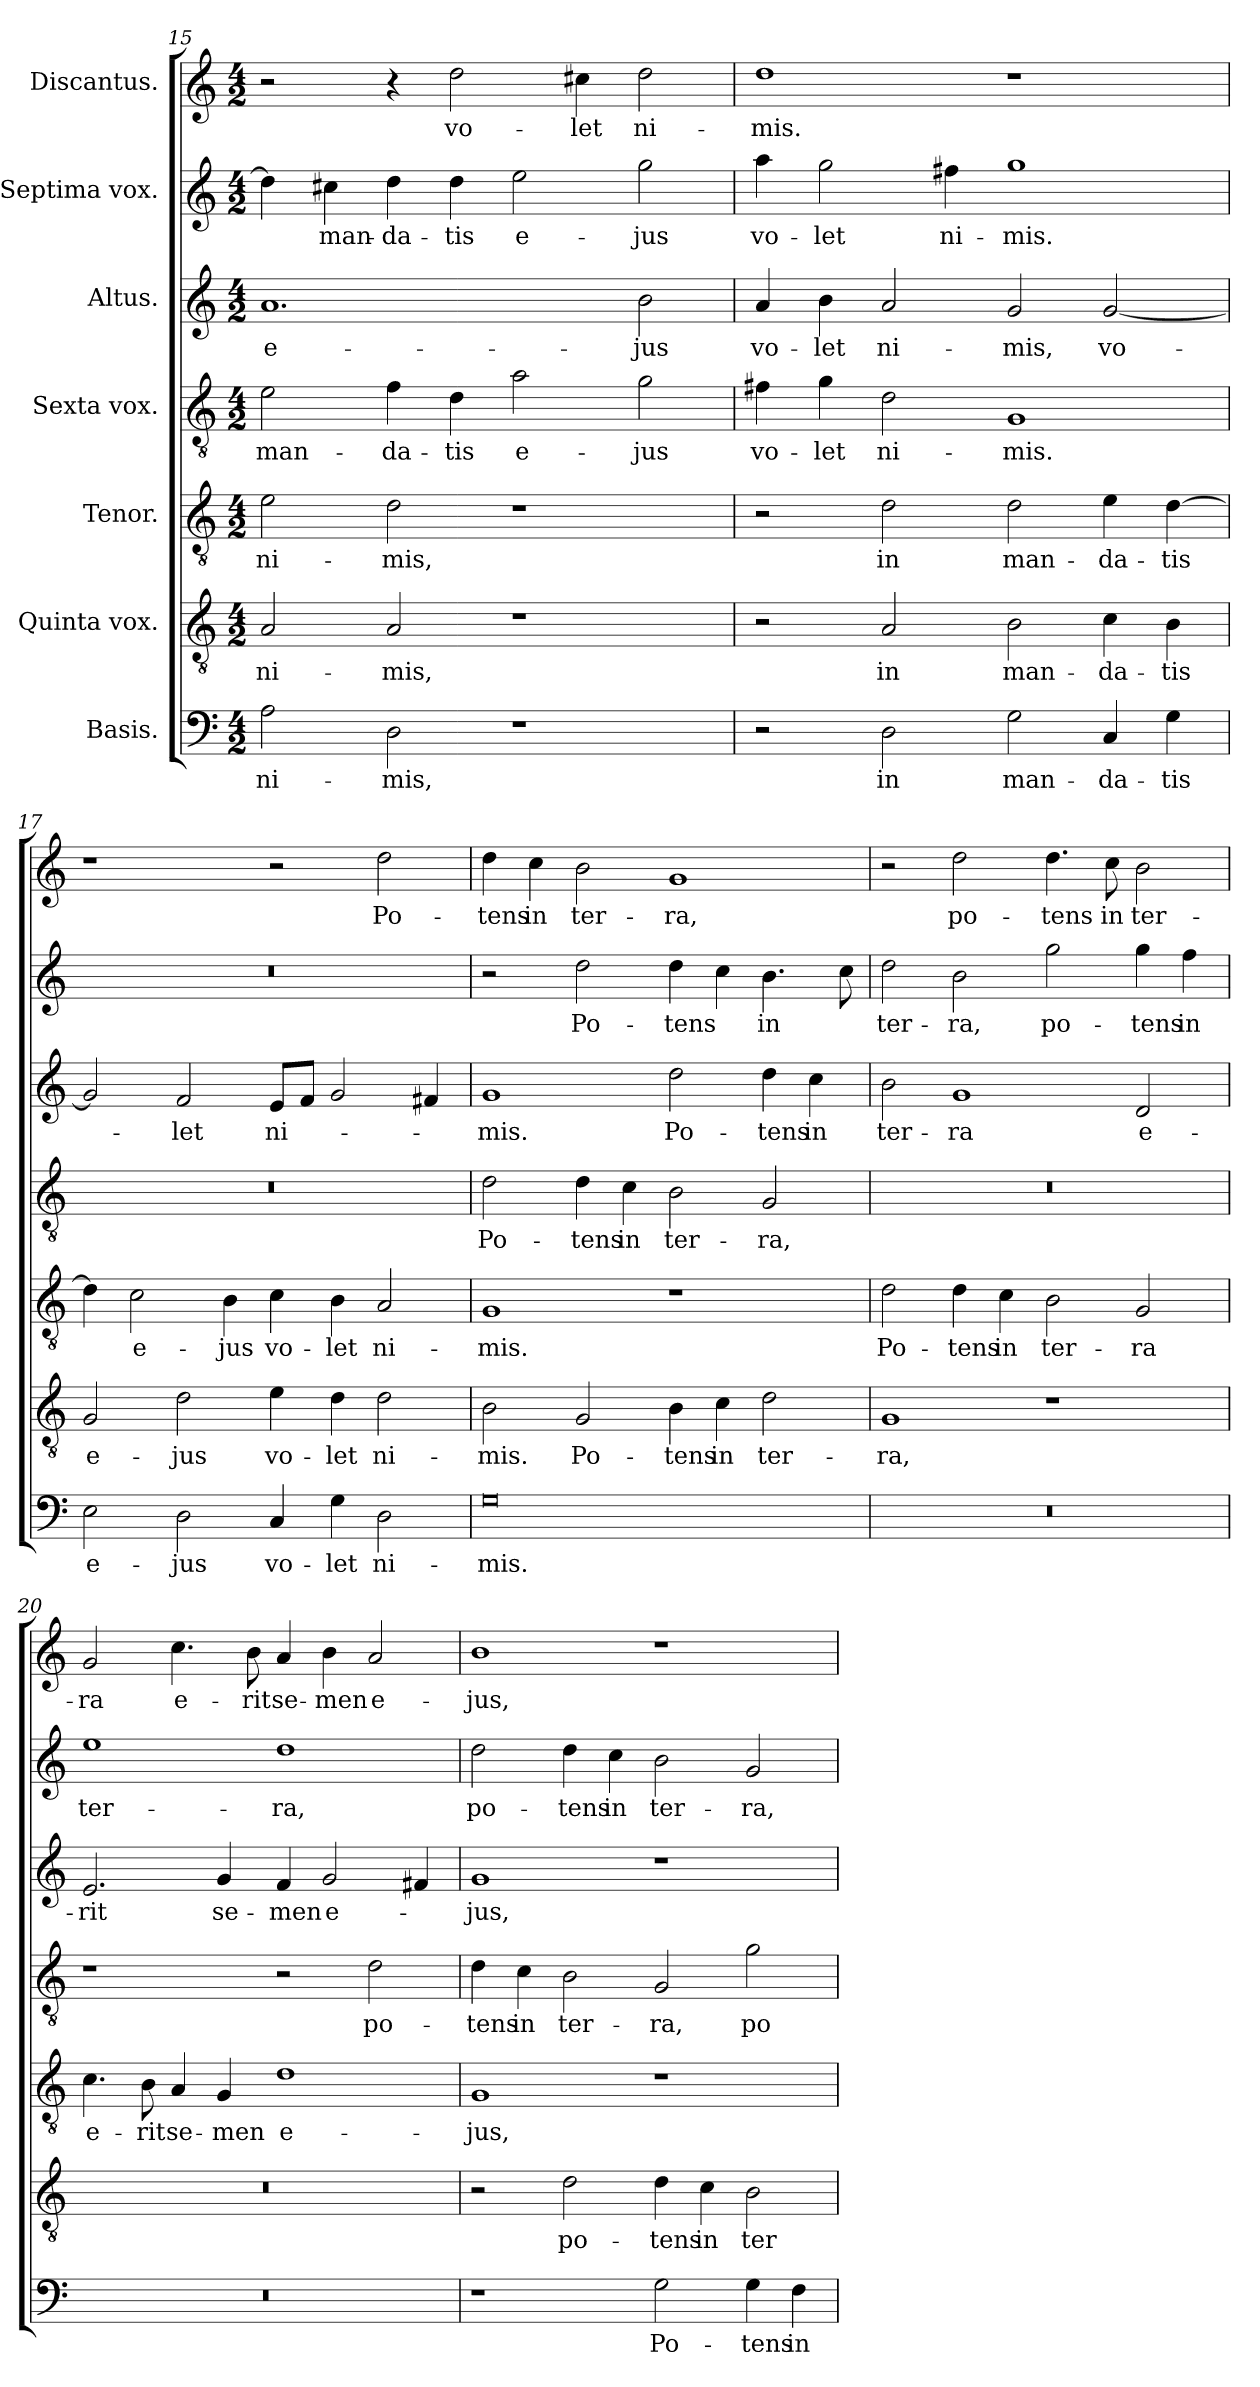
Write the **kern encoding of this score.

**kern	**text	**kern	**text	**kern	**text	**kern	**text	**kern	**text	**kern	**text	**kern	**text
*part7	*part7	*part6	*part6	*part5	*part5	*part4	*part4	*part3	*part3	*part2	*part2	*part1	*part1
*staff7	*staff7	*staff6	*staff6	*staff5	*staff5	*staff4	*staff4	*staff3	*staff3	*staff2	*staff2	*staff1	*staff1
*I"Basis.	*	*I"Quinta vox.	*	*I"Tenor.	*	*I"Sexta vox.	*	*I"Altus.	*	*I"Septima vox.	*	*I"Discantus.	*
*clefF4	*	*clefGv2	*	*clefGv2	*	*clefGv2	*	*clefG2	*	*clefG2	*	*clefG2	*
*k[]	*	*k[]	*	*k[]	*	*k[]	*	*k[]	*	*k[]	*	*k[]	*
*M4/2	*	*M4/2	*	*M4/2	*	*M4/2	*	*M4/2	*	*M4/2	*	*M4/2	*
=15	=15	=15	=15	=15	=15	=15	=15	=15	=15	=15	=15	=15	=15
!	!LO:LY:b	!	!LO:LY:b	!	!LO:LY:b	!	!LO:LY:b	!	!LO:LY:b	!	!	!	!
2A\	ni-	2A/	ni-	2e\	ni-	2e\	man-	1.a	e-	4dd\]	.	2r	.
!	!	!	!	!	!	!	!	!	!	!	!LO:LY:b	!	!
.	.	.	.	.	.	.	.	.	.	4cc#X\	man-	.	.
!	!LO:LY:b	!	!LO:LY:b	!	!LO:LY:b	!	!LO:LY:b	!	!	!	!LO:LY:b	!	!
2D\	-mis,	2A/	-mis,	2d\	-mis,	4f\	-da-	.	.	4dd\	-da-	4r	.
!	!	!	!	!	!	!	!LO:LY:b	!	!	!	!LO:LY:b	!	!LO:LY:b
.	.	.	.	.	.	4d\	-tis	.	.	4dd\	-tis	2dd\	vo-
!	!	!	!	!	!	!	!LO:LY:b	!	!	!	!LO:LY:b	!	!
1r	.	1r	.	1r	.	2a\	e-	.	.	2ee\	e-	.	.
!	!	!	!	!	!	!	!	!	!	!	!	!	!LO:LY:b
.	.	.	.	.	.	.	.	.	.	.	.	4cc#X\	-let
!	!	!	!	!	!	!	!LO:LY:b	!	!LO:LY:b	!	!LO:LY:b	!	!LO:LY:b
.	.	.	.	.	.	2g\	-jus	2b\	-jus	2gg\	-jus	2dd\	ni-
!!LO:LB:g=z
=16	=16	=16	=16	=16	=16	=16	=16	=16	=16	=16	=16	=16	=16
!	!	!	!	!	!	!	!LO:LY:b	!	!LO:LY:b	!	!LO:LY:b	!	!LO:LY:b
2r	.	2r	.	2r	.	4f#X\	vo-	4a/	vo-	4aa\	vo-	1dd	-mis.
!	!	!	!	!	!	!	!LO:LY:b	!	!LO:LY:b	!	!LO:LY:b	!	!
.	.	.	.	.	.	4g\	-let	4b\	-let	2gg\	-let	.	.
!	!LO:LY:b	!	!LO:LY:b	!	!LO:LY:b	!	!LO:LY:b	!	!LO:LY:b	!	!	!	!
2D\	in	2A/	in	2d\	in	2d\	ni-	2a/	ni-	.	.	.	.
!	!	!	!	!	!	!	!	!	!	!	!LO:LY:b	!	!
.	.	.	.	.	.	.	.	.	.	4ff#X\	ni-	.	.
!	!LO:LY:b	!	!LO:LY:b	!	!LO:LY:b	!	!LO:LY:b	!	!LO:LY:b	!	!LO:LY:b	!	!
2G\	man-	2B\	man-	2d\	man-	1G	-mis.	2g/	-mis,	1gg	-mis.	1r	.
!	!LO:LY:b	!	!LO:LY:b	!	!LO:LY:b	!	!	!	!LO:LY:b	!	!	!	!
4C/	-da-	4c\	-da-	4e\	-da-	.	.	[2g/	vo-	.	.	.	.
!	!LO:LY:b	!	!LO:LY:b	!	!LO:LY:b	!	!	!	!	!	!	!	!
4G\	-tis	4B\	-tis	[4d\	-tis	.	.	.	.	.	.	.	.
=17	=17	=17	=17	=17	=17	=17	=17	=17	=17	=17	=17	=17	=17
!	!LO:LY:b	!	!LO:LY:b	!	!	!	!	!	!	!	!	!	!
2E\	e-	2G/	e-	4d\]	.	0r	.	2g/]	.	0r	.	1r	.
!	!	!	!	!	!LO:LY:b	!	!	!	!	!	!	!	!
.	.	.	.	2c\	e-	.	.	.	.	.	.	.	.
!	!LO:LY:b	!	!LO:LY:b	!	!	!	!	!	!LO:LY:b	!	!	!	!
2D\	-jus	2d\	-jus	.	.	.	.	2f/	-let	.	.	.	.
!	!	!	!	!	!LO:LY:b	!	!	!	!	!	!	!	!
.	.	.	.	4B\	-jus	.	.	.	.	.	.	.	.
!	!LO:LY:b	!	!LO:LY:b	!	!LO:LY:b	!	!	!	!LO:LY:b	!	!	!	!
4C/	vo-	4e\	vo-	4c\	vo-	.	.	8e/L	ni-	.	.	2r	.
.	.	.	.	.	.	.	.	8f/J	.	.	.	.	.
!	!LO:LY:b	!	!LO:LY:b	!	!LO:LY:b	!	!	!	!	!	!	!	!
4G\	-let	4d\	-let	4B\	-let	.	.	2g/	.	.	.	.	.
!	!LO:LY:b	!	!LO:LY:b	!	!LO:LY:b	!	!	!	!	!	!	!	!LO:LY:b
2D\	ni-	2d\	ni-	2A/	ni-	.	.	.	.	.	.	2dd\	Po-
.	.	.	.	.	.	.	.	4f#X/	.	.	.	.	.
=18	=18	=18	=18	=18	=18	=18	=18	=18	=18	=18	=18	=18	=18
!	!LO:LY:b	!	!LO:LY:b	!	!LO:LY:b	!	!LO:LY:b	!	!LO:LY:b	!	!	!	!LO:LY:b
0G	-mis.	2B\	-mis.	1G	-mis.	2d\	Po-	1g	-mis.	2r	.	4dd\	-tens
!	!	!	!	!	!	!	!	!	!	!	!	!	!LO:LY:b
.	.	.	.	.	.	.	.	.	.	.	.	4cc\	in
!	!	!	!LO:LY:b	!	!	!	!LO:LY:b	!	!	!	!LO:LY:b	!	!LO:LY:b
.	.	2G/	Po-	.	.	4d\	-tens	.	.	2dd\	Po-	2b\	ter-
!	!	!	!	!	!	!	!LO:LY:b	!	!	!	!	!	!
.	.	.	.	.	.	4c\	in	.	.	.	.	.	.
!	!	!	!LO:LY:b	!	!	!	!LO:LY:b	!	!LO:LY:b	!	!LO:LY:b	!	!LO:LY:b
.	.	4B\	-tens	1r	.	2B\	ter-	2dd\	Po-	4dd\	-tens	1g	-ra,
!	!	!	!LO:LY:b	!	!	!	!	!	!	!	!	!	!
.	.	4c\	in	.	.	.	.	.	.	4cc\	.	.	.
!	!	!	!LO:LY:b	!	!	!	!LO:LY:b	!	!LO:LY:b	!	!LO:LY:b	!	!
.	.	2d\	ter-	.	.	2G/	-ra,	4dd\	-tens	4.b\	in	.	.
!	!	!	!	!	!	!	!	!	!LO:LY:b	!	!	!	!
.	.	.	.	.	.	.	.	4cc\	in	.	.	.	.
.	.	.	.	.	.	.	.	.	.	8cc\	.	.	.
=19	=19	=19	=19	=19	=19	=19	=19	=19	=19	=19	=19	=19	=19
!	!	!	!LO:LY:b	!	!LO:LY:b	!	!	!	!LO:LY:b	!	!LO:LY:b	!	!
0r	.	1G	-ra,	2d\	Po-	0r	.	2b\	ter-	2dd\	ter-	2r	.
!	!	!	!	!	!LO:LY:b	!	!	!	!LO:LY:b	!	!LO:LY:b	!	!LO:LY:b
.	.	.	.	4d\	-tens	.	.	1g	-ra	2b\	-ra,	2dd\	po-
!	!	!	!	!	!LO:LY:b	!	!	!	!	!	!	!	!
.	.	.	.	4c\	in	.	.	.	.	.	.	.	.
!	!	!	!	!	!LO:LY:b	!	!	!	!	!	!LO:LY:b	!	!LO:LY:b
.	.	1r	.	2B\	ter-	.	.	.	.	2gg\	po-	4.dd\	-tens
!	!	!	!	!	!	!	!	!	!	!	!	!	!LO:LY:b
.	.	.	.	.	.	.	.	.	.	.	.	8cc\	in
!	!	!	!	!	!LO:LY:b	!	!	!	!LO:LY:b	!	!LO:LY:b	!	!LO:LY:b
.	.	.	.	2G/	-ra	.	.	2d/	e-	4gg\	-tens	2b\	ter-
!	!	!	!	!	!	!	!	!	!	!	!LO:LY:b	!	!
.	.	.	.	.	.	.	.	.	.	4ff\	in	.	.
!!LO:PB:g=z
=20	=20	=20	=20	=20	=20	=20	=20	=20	=20	=20	=20	=20	=20
!	!	!	!	!	!LO:LY:b	!	!	!	!LO:LY:b	!	!LO:LY:b	!	!LO:LY:b
0r	.	0r	.	4.c\	e-	1r	.	2.e/	-rit	1ee	ter-	2g/	-ra
!	!	!	!	!	!LO:LY:b	!	!	!	!	!	!	!	!
.	.	.	.	8B\	-rit	.	.	.	.	.	.	.	.
!	!	!	!	!	!LO:LY:b	!	!	!	!	!	!	!	!LO:LY:b
.	.	.	.	4A/	se-	.	.	.	.	.	.	4.cc\	e-
!	!	!	!	!	!LO:LY:b	!	!	!	!LO:LY:b	!	!	!	!
.	.	.	.	4G/	-men	.	.	4g/	se-	.	.	.	.
!	!	!	!	!	!	!	!	!	!	!	!	!	!LO:LY:b
.	.	.	.	.	.	.	.	.	.	.	.	8b\	-rit
!	!	!	!	!	!LO:LY:b	!	!	!	!LO:LY:b	!	!LO:LY:b	!	!LO:LY:b
.	.	.	.	1d	e-	2r	.	4f/	-men	1dd	-ra,	4a/	se-
!	!	!	!	!	!	!	!	!	!LO:LY:b	!	!	!	!LO:LY:b
.	.	.	.	.	.	.	.	2g/	e-	.	.	4b\	-men
!	!	!	!	!	!	!	!LO:LY:b	!	!	!	!	!	!LO:LY:b
.	.	.	.	.	.	2d\	po-	.	.	.	.	2a/	e-
.	.	.	.	.	.	.	.	4f#X/	.	.	.	.	.
=21	=21	=21	=21	=21	=21	=21	=21	=21	=21	=21	=21	=21	=21
!	!	!	!	!	!LO:LY:b	!	!LO:LY:b	!	!LO:LY:b	!	!LO:LY:b	!	!LO:LY:b
1r	.	2r	.	1G	-jus,	4d\	-tens	1g	-jus,	2dd\	po-	1b	-jus,
!	!	!	!	!	!	!	!LO:LY:b	!	!	!	!	!	!
.	.	.	.	.	.	4c\	in	.	.	.	.	.	.
!	!	!	!LO:LY:b	!	!	!	!LO:LY:b	!	!	!	!LO:LY:b	!	!
.	.	2d\	po-	.	.	2B\	ter-	.	.	4dd\	-tens	.	.
!	!	!	!	!	!	!	!	!	!	!	!LO:LY:b	!	!
.	.	.	.	.	.	.	.	.	.	4cc\	in	.	.
!	!LO:LY:b	!	!LO:LY:b	!	!	!	!LO:LY:b	!	!	!	!LO:LY:b	!	!
2G\	Po-	4d\	-tens	1r	.	2G/	-ra,	1r	.	2b\	ter-	1r	.
!	!	!	!LO:LY:b	!	!	!	!	!	!	!	!	!	!
.	.	4c\	in	.	.	.	.	.	.	.	.	.	.
!	!LO:LY:b	!	!LO:LY:b	!	!	!	!LO:LY:b	!	!	!	!LO:LY:b	!	!
4G\	-tens	2B\	ter-	.	.	2g\	po-	.	.	2g/	-ra,	.	.
!	!LO:LY:b	!	!	!	!	!	!	!	!	!	!	!	!
4F\	in	.	.	.	.	.	.	.	.	.	.	.	.
=	=	=	=	=	=	=	=	=	=	=	=	=	=
*-	*-	*-	*-	*-	*-	*-	*-	*-	*-	*-	*-	*-	*-
